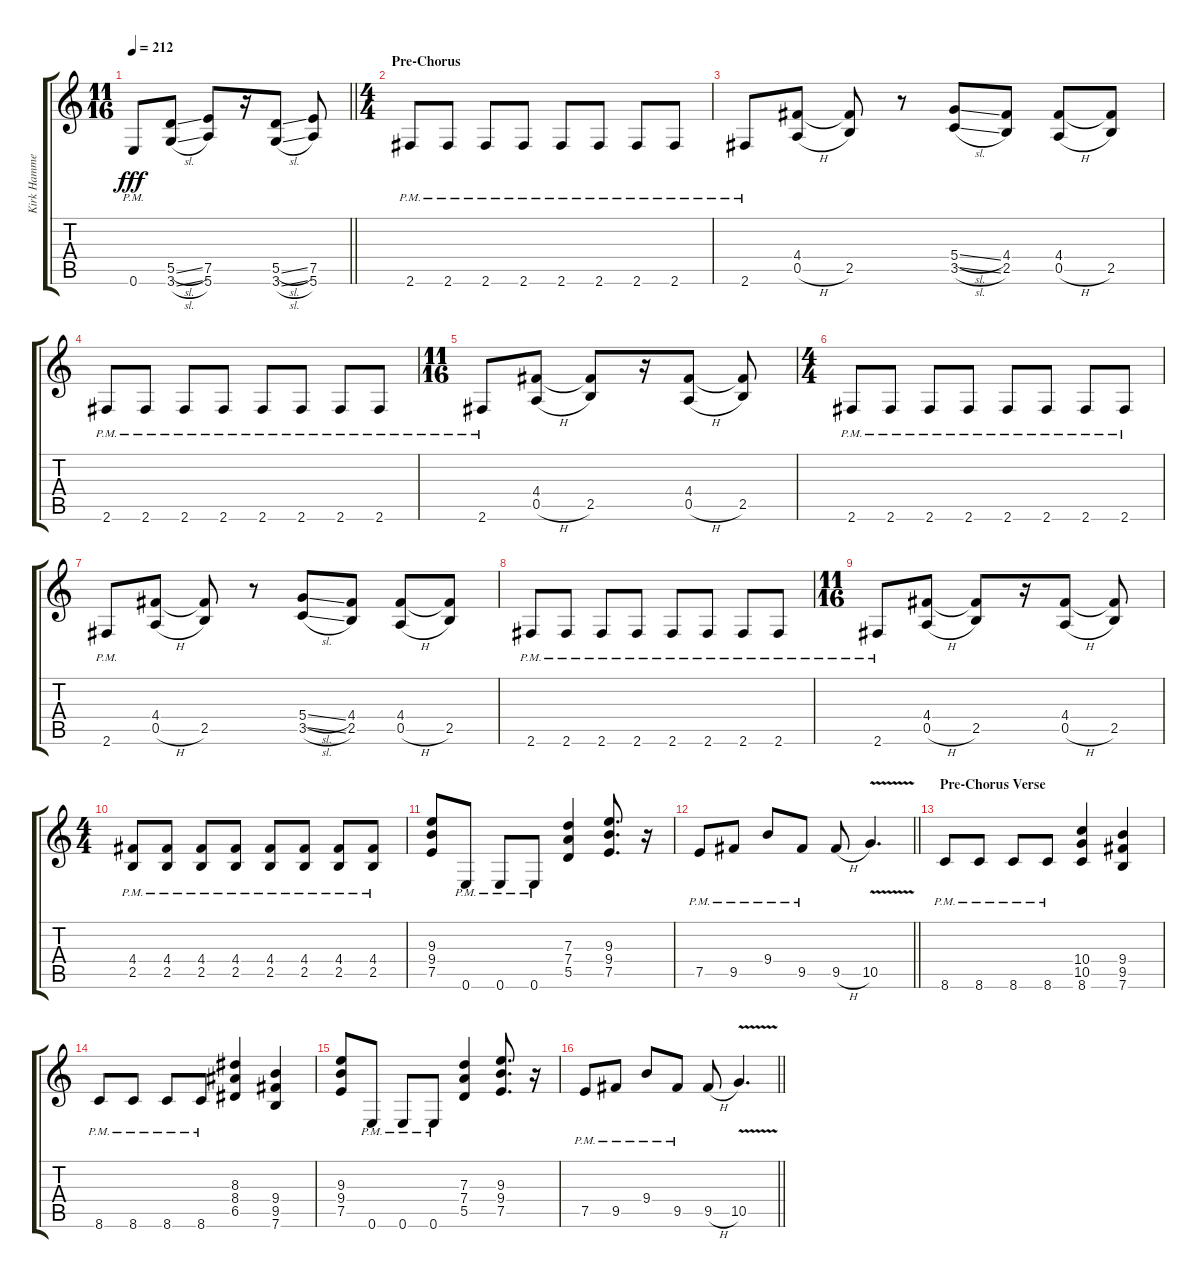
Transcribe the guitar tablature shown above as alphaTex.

\track ("Kirk Hammett" "Kirk Hamme") {instrument distortionguitar}
\staff {score tabs}
\tuning (E4 B3 G3 D3 A2 E2) {hide}
\ts (11 16)
\tempo 212
\clef g2
\barLineRight lightlight
\ks c
0.6{pm}.8{dy fff} (5.5{sl} 3.6{sl}).8 (7.5 5.6).8 r.16 (5.5{sl} 3.6{sl}).8 (7.5 5.6).8 |
\ts (4 4)
\section ("" "Pre-Chorus")
2.6{pm}.8 2.6{pm}.8 2.6{pm}.8 2.6{pm}.8 2.6{pm}.8 2.6{pm}.8 2.6{pm}.8 2.6{pm}.8 |
2.6{pm}.8 (4.4 0.5{h}).8 (4.4{t} 2.5).8 r.8 (5.4{sl} 3.5{sl}).8 (4.4 2.5).8 (4.4 0.5{h}).8 (4.4{t} 2.5).8 |
2.6{pm}.8 2.6{pm}.8 2.6{pm}.8 2.6{pm}.8 2.6{pm}.8 2.6{pm}.8 2.6{pm}.8 2.6{pm}.8 |
\ts (11 16)
2.6{pm}.8 (4.4 0.5{h}).8 (4.4{t} 2.5).8 r.16 (4.4 0.5{h}).8 (4.4{t} 2.5).8 |
\ts (4 4)
2.6{pm}.8 2.6{pm}.8 2.6{pm}.8 2.6{pm}.8 2.6{pm}.8 2.6{pm}.8 2.6{pm}.8 2.6{pm}.8 |
2.6{pm}.8 (4.4 0.5{h}).8 (4.4{t} 2.5).8 r.8 (5.4{sl} 3.5{sl}).8 (4.4 2.5).8 (4.4 0.5{h}).8 (4.4{t} 2.5).8 |
2.6{pm}.8 2.6{pm}.8 2.6{pm}.8 2.6{pm}.8 2.6{pm}.8 2.6{pm}.8 2.6{pm}.8 2.6{pm}.8 |
\ts (11 16)
2.6{pm}.8 (4.4 0.5{h}).8 (4.4{t} 2.5).8 r.16 (4.4 0.5{h}).8 (4.4{t} 2.5).8 |
\ts (4 4)
(4.4{pm} 2.5{pm}).8 (4.4{pm} 2.5{pm}).8 (4.4{pm} 2.5{pm}).8 (4.4{pm} 2.5{pm}).8 (4.4{pm} 2.5{pm}).8 (4.4{pm} 2.5{pm}).8 (4.4{pm} 2.5{pm}).8 (4.4{pm} 2.5{pm}).8 |
(9.3 9.4 7.5).8 0.6{pm}.8 0.6{pm}.8 0.6{pm}.8 (7.3 7.4 5.5).4 (9.3 9.4 7.5).8{d} r.16 |
\barLineRight lightlight
7.5{pm}.8 9.5{pm}.8 9.4{pm}.8 9.5{pm}.8 9.5{h}.8 10.5{v}.4{d} |
\section ("" "Pre-Chorus Verse")
8.6{pm}.8 8.6{pm}.8 8.6{pm}.8 8.6{pm}.8 (10.4 10.5 8.6).4 (9.4 9.5 7.6).4 |
8.6{pm}.8 8.6{pm}.8 8.6{pm}.8 8.6{pm}.8 (8.3 8.4 6.5).4 (9.4 9.5 7.6).4 |
(9.3 9.4 7.5).8 0.6{pm}.8 0.6{pm}.8 0.6{pm}.8 (7.3 7.4 5.5).4 (9.3 9.4 7.5).8{d} r.16 |
\barLineRight lightlight
7.5{pm}.8 9.5{pm}.8 9.4{pm}.8 9.5{pm}.8 9.5{h}.8 10.5{v}.4{d}
